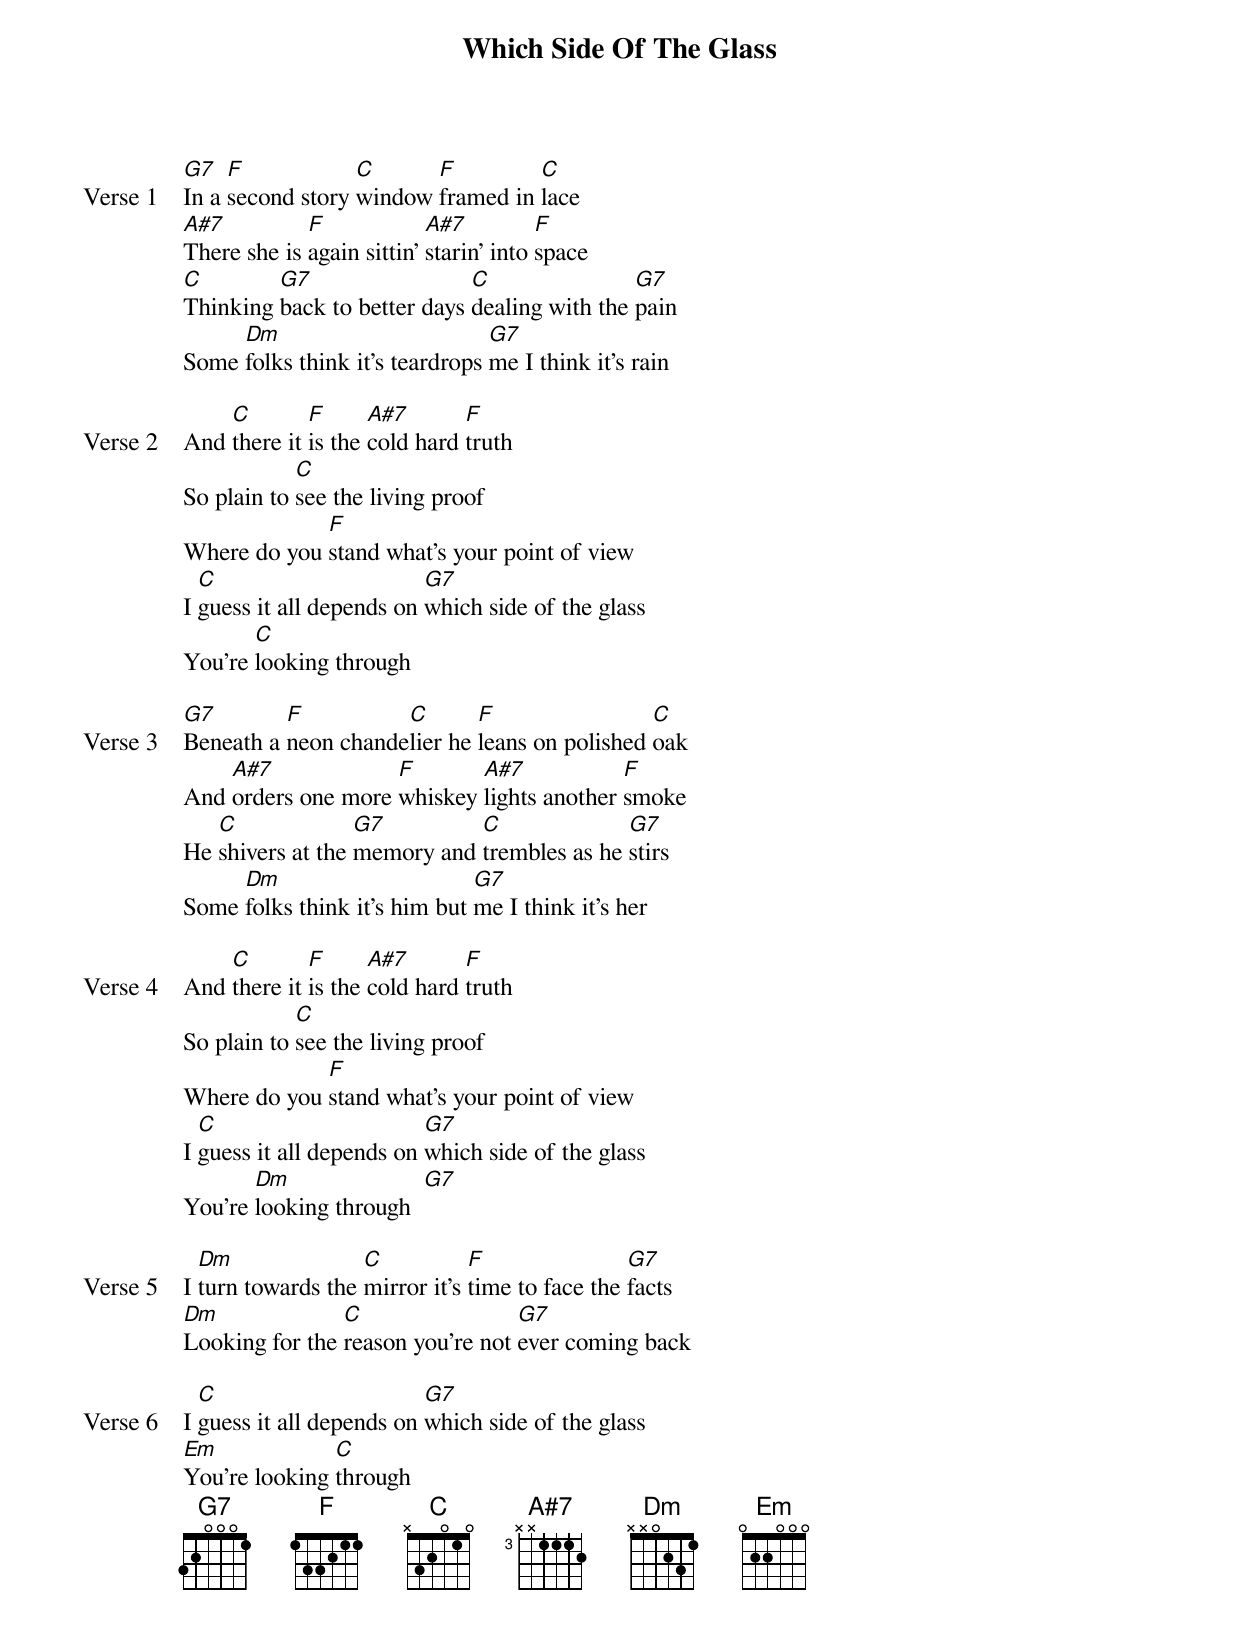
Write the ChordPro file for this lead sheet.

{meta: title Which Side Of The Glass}
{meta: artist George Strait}
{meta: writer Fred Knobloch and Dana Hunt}

{start_of_verse: Verse 1}
[G7]In a [F]second story [C]window [F]framed in [C]lace
[A#7]There she is [F]again sittin' [A#7]starin’ into [F]space
[C]Thinking [G7]back to better days [C]dealing with the [G7]pain
Some [Dm]folks think it's teardrops [G7]me I think it's rain
{end_of_verse}

{start_of_verse: Verse 2}
And [C]there it [F]is the [A#7]cold hard [F]truth
So plain to [C]see the living proof
Where do you [F]stand what's your point of view
I [C]guess it all depends on [G7]which side of the glass
You're [C]looking through
{end_of_verse}

{start_of_verse: Verse 3}
[G7]Beneath a [F]neon chande[C]lier he [F]leans on polished [C]oak
And [A#7]orders one more [F]whiskey [A#7]lights another [F]smoke
He [C]shivers at the [G7]memory and [C]trembles as he [G7]stirs
Some [Dm]folks think it's him but [G7]me I think it's her
{end_of_verse}

{start_of_verse: Verse 4}
And [C]there it [F]is the [A#7]cold hard [F]truth
So plain to [C]see the living proof
Where do you [F]stand what's your point of view
I [C]guess it all depends on [G7]which side of the glass
You're [Dm]looking through  [G7]
{end_of_verse}

{start_of_verse: Verse 5}
I [Dm]turn towards the [C]mirror it's [F]time to face the [G7]facts
[Dm]Looking for the [C]reason you're not [G7]ever coming back
{end_of_verse}

{start_of_verse: Verse 6}
I [C]guess it all depends on [G7]which side of the glass
[Em]You're looking [C]through
{end_of_verse}
